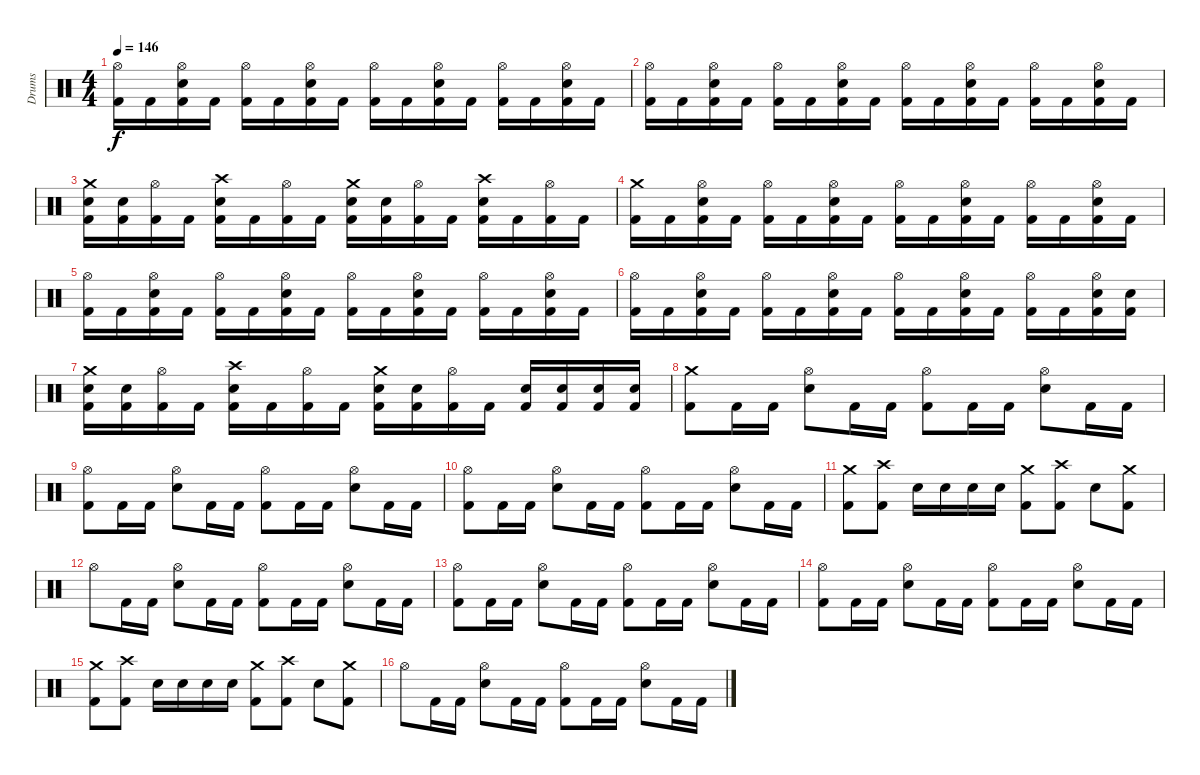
\track ("Drums" "Drums") {instrument percussion}
\staff {score}
\articulation defaults
\ts (4 4)
\tempo 146
\clef neutral
\ks c
("Kick (hit) 2" "Hi-Hat (open)").16{dy f} "Kick (hit) 2".16 ("Kick (hit) 2" "Electric Snare (hit)" "Hi-Hat (open)").16 "Kick (hit) 2".16 ("Kick (hit) 2" "Hi-Hat (open)").16 "Kick (hit) 2".16 ("Kick (hit) 2" "Electric Snare (hit)" "Hi-Hat (open)").16 "Kick (hit) 2".16 ("Kick (hit) 2" "Hi-Hat (open)").16 "Kick (hit) 2".16 ("Kick (hit) 2" "Electric Snare (hit)" "Hi-Hat (open)").16 "Kick (hit) 2".16 ("Kick (hit) 2" "Hi-Hat (open)").16 "Kick (hit) 2".16 ("Kick (hit) 2" "Electric Snare (hit)" "Hi-Hat (open)").16 "Kick (hit) 2".16 |
("Kick (hit) 2" "Hi-Hat (open)").16 "Kick (hit) 2".16 ("Kick (hit) 2" "Electric Snare (hit)" "Hi-Hat (open)").16 "Kick (hit) 2".16 ("Kick (hit) 2" "Hi-Hat (open)").16 "Kick (hit) 2".16 ("Kick (hit) 2" "Electric Snare (hit)" "Hi-Hat (open)").16 "Kick (hit) 2".16 ("Kick (hit) 2" "Hi-Hat (open)").16 "Kick (hit) 2".16 ("Kick (hit) 2" "Electric Snare (hit)" "Hi-Hat (open)").16 "Kick (hit) 2".16 ("Kick (hit) 2" "Hi-Hat (open)").16 "Kick (hit) 2".16 ("Kick (hit) 2" "Electric Snare (hit)" "Hi-Hat (open)").16 "Kick (hit) 2".16 |
("Kick (hit) 2" "Electric Snare (hit)" "Crash medium (hit)").16 ("Kick (hit) 2" "Electric Snare (hit)").16 ("Kick (hit) 2" "Hi-Hat (open)").16 "Kick (hit) 2".16 ("Kick (hit) 2" "Electric Snare (hit)" "Crash high (hit)").16 "Kick (hit) 2".16 ("Kick (hit) 2" "Hi-Hat (open)").16 "Kick (hit) 2".16 ("Kick (hit) 2" "Electric Snare (hit)" "Crash medium (hit)").16 ("Kick (hit) 2" "Electric Snare (hit)").16 ("Kick (hit) 2" "Hi-Hat (open)").16 "Kick (hit) 2".16 ("Kick (hit) 2" "Electric Snare (hit)" "Crash high (hit)").16 "Kick (hit) 2".16 ("Kick (hit) 2" "Hi-Hat (open)").16 "Kick (hit) 2".16 |
("Kick (hit) 2" "Crash medium (hit)").16 "Kick (hit) 2".16 ("Kick (hit) 2" "Electric Snare (hit)" "Hi-Hat (open)").16 "Kick (hit) 2".16 ("Kick (hit) 2" "Hi-Hat (open)").16 "Kick (hit) 2".16 ("Kick (hit) 2" "Electric Snare (hit)" "Hi-Hat (open)").16 "Kick (hit) 2".16 ("Kick (hit) 2" "Hi-Hat (open)").16 "Kick (hit) 2".16 ("Kick (hit) 2" "Electric Snare (hit)" "Hi-Hat (open)").16 "Kick (hit) 2".16 ("Kick (hit) 2" "Hi-Hat (open)").16 "Kick (hit) 2".16 ("Kick (hit) 2" "Electric Snare (hit)" "Hi-Hat (open)").16 "Kick (hit) 2".16 |
("Kick (hit) 2" "Hi-Hat (open)").16 "Kick (hit) 2".16 ("Kick (hit) 2" "Electric Snare (hit)" "Hi-Hat (open)").16 "Kick (hit) 2".16 ("Kick (hit) 2" "Hi-Hat (open)").16 "Kick (hit) 2".16 ("Kick (hit) 2" "Electric Snare (hit)" "Hi-Hat (open)").16 "Kick (hit) 2".16 ("Kick (hit) 2" "Hi-Hat (open)").16 "Kick (hit) 2".16 ("Kick (hit) 2" "Electric Snare (hit)" "Hi-Hat (open)").16 "Kick (hit) 2".16 ("Kick (hit) 2" "Hi-Hat (open)").16 "Kick (hit) 2".16 ("Kick (hit) 2" "Electric Snare (hit)" "Hi-Hat (open)").16 "Kick (hit) 2".16 |
("Kick (hit) 2" "Hi-Hat (open)").16 "Kick (hit) 2".16 ("Kick (hit) 2" "Electric Snare (hit)" "Hi-Hat (open)").16 "Kick (hit) 2".16 ("Kick (hit) 2" "Hi-Hat (open)").16 "Kick (hit) 2".16 ("Kick (hit) 2" "Electric Snare (hit)" "Hi-Hat (open)").16 "Kick (hit) 2".16 ("Kick (hit) 2" "Hi-Hat (open)").16 "Kick (hit) 2".16 ("Kick (hit) 2" "Electric Snare (hit)" "Hi-Hat (open)").16 "Kick (hit) 2".16 ("Kick (hit) 2" "Hi-Hat (open)").16 "Kick (hit) 2".16 ("Kick (hit) 2" "Electric Snare (hit)" "Hi-Hat (open)").16 ("Kick (hit) 2" "Electric Snare (hit)").16 |
("Kick (hit) 2" "Electric Snare (hit)" "Crash medium (hit)").16 ("Kick (hit) 2" "Electric Snare (hit)").16 ("Kick (hit) 2" "Hi-Hat (open)").16 "Kick (hit) 2".16 ("Kick (hit) 2" "Electric Snare (hit)" "Crash high (hit)").16 "Kick (hit) 2".16 ("Kick (hit) 2" "Hi-Hat (open)").16 "Kick (hit) 2".16 ("Kick (hit) 2" "Electric Snare (hit)" "Crash medium (hit)").16 ("Kick (hit) 2" "Electric Snare (hit)").16 ("Kick (hit) 2" "Hi-Hat (open)").16 "Kick (hit) 2".16 ("Kick (hit) 2" "Electric Snare (hit)").16 ("Kick (hit) 2" "Electric Snare (hit)").16 ("Kick (hit) 2" "Electric Snare (hit)").16 ("Kick (hit) 2" "Electric Snare (hit)").16 |
("Kick (hit) 2" "Crash medium (hit)").8 "Kick (hit) 2".16 "Kick (hit) 2".16 ("Electric Snare (hit)" "Hi-Hat (open)").8 "Kick (hit) 2".16 "Kick (hit) 2".16 ("Kick (hit) 2" "Hi-Hat (open)").8 "Kick (hit) 2".16 "Kick (hit) 2".16 ("Electric Snare (hit)" "Hi-Hat (open)").8 "Kick (hit) 2".16 "Kick (hit) 2".16 |
("Kick (hit) 2" "Hi-Hat (open)").8 "Kick (hit) 2".16 "Kick (hit) 2".16 ("Electric Snare (hit)" "Hi-Hat (open)").8 "Kick (hit) 2".16 "Kick (hit) 2".16 ("Kick (hit) 2" "Hi-Hat (open)").8 "Kick (hit) 2".16 "Kick (hit) 2".16 ("Electric Snare (hit)" "Hi-Hat (open)").8 "Kick (hit) 2".16 "Kick (hit) 2".16 |
("Kick (hit) 2" "Hi-Hat (open)").8 "Kick (hit) 2".16 "Kick (hit) 2".16 ("Electric Snare (hit)" "Hi-Hat (open)").8 "Kick (hit) 2".16 "Kick (hit) 2".16 ("Kick (hit) 2" "Hi-Hat (open)").8 "Kick (hit) 2".16 "Kick (hit) 2".16 ("Electric Snare (hit)" "Hi-Hat (open)").8 "Kick (hit) 2".16 "Kick (hit) 2".16 |
("Kick (hit) 2" "Crash medium (hit)").8 ("Kick (hit) 2" "Crash high (hit)").8 "Electric Snare (hit)".16 "Electric Snare (hit)".16 "Electric Snare (hit)".16 "Electric Snare (hit)".16 ("Kick (hit) 2" "Crash medium (hit)").8 ("Kick (hit) 2" "Crash high (hit)").8 "Electric Snare (hit)".8 ("Kick (hit) 2" "Crash medium (hit)").8 |
"Hi-Hat (open)".8 "Kick (hit) 2".16 "Kick (hit) 2".16 ("Electric Snare (hit)" "Hi-Hat (open)").8 "Kick (hit) 2".16 "Kick (hit) 2".16 ("Kick (hit) 2" "Hi-Hat (open)").8 "Kick (hit) 2".16 "Kick (hit) 2".16 ("Electric Snare (hit)" "Hi-Hat (open)").8 "Kick (hit) 2".16 "Kick (hit) 2".16 |
("Kick (hit) 2" "Hi-Hat (open)").8 "Kick (hit) 2".16 "Kick (hit) 2".16 ("Electric Snare (hit)" "Hi-Hat (open)").8 "Kick (hit) 2".16 "Kick (hit) 2".16 ("Kick (hit) 2" "Hi-Hat (open)").8 "Kick (hit) 2".16 "Kick (hit) 2".16 ("Electric Snare (hit)" "Hi-Hat (open)").8 "Kick (hit) 2".16 "Kick (hit) 2".16 |
("Kick (hit) 2" "Hi-Hat (open)").8 "Kick (hit) 2".16 "Kick (hit) 2".16 ("Electric Snare (hit)" "Hi-Hat (open)").8 "Kick (hit) 2".16 "Kick (hit) 2".16 ("Kick (hit) 2" "Hi-Hat (open)").8 "Kick (hit) 2".16 "Kick (hit) 2".16 ("Electric Snare (hit)" "Hi-Hat (open)").8 "Kick (hit) 2".16 "Kick (hit) 2".16 |
("Kick (hit) 2" "Crash medium (hit)").8 ("Kick (hit) 2" "Crash high (hit)").8 "Electric Snare (hit)".16 "Electric Snare (hit)".16 "Electric Snare (hit)".16 "Electric Snare (hit)".16 ("Kick (hit) 2" "Crash medium (hit)").8 ("Kick (hit) 2" "Crash high (hit)").8 "Electric Snare (hit)".8 ("Kick (hit) 2" "Crash medium (hit)").8 |
"Hi-Hat (open)".8 "Kick (hit) 2".16 "Kick (hit) 2".16 ("Electric Snare (hit)" "Hi-Hat (open)").8 "Kick (hit) 2".16 "Kick (hit) 2".16 ("Kick (hit) 2" "Hi-Hat (open)").8 "Kick (hit) 2".16 "Kick (hit) 2".16 ("Electric Snare (hit)" "Hi-Hat (open)").8 "Kick (hit) 2".16 "Kick (hit) 2".16
